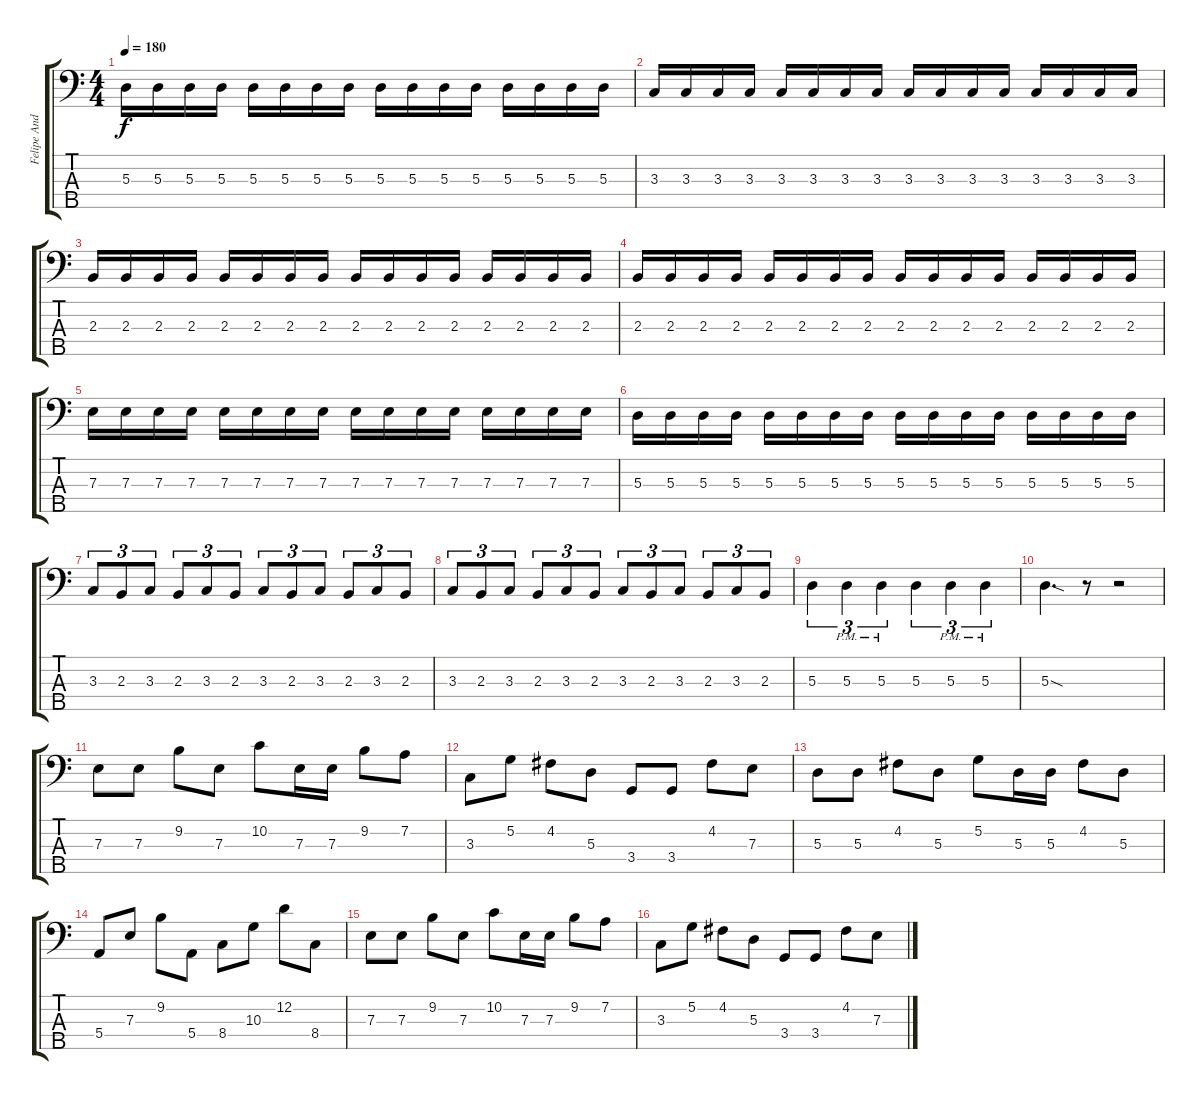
\track ("Felipe Andreoli" "Felipe And") {instrument electricbassfinger}
\staff {score tabs}
\tuning (G2 D2 A1 E1 B0) {hide}
\ts (4 4)
\tempo 180
\clef f4
\ks c
5.3.16{dy f} 5.3.16 5.3.16 5.3.16 5.3.16 5.3.16 5.3.16 5.3.16 5.3.16 5.3.16 5.3.16 5.3.16 5.3.16 5.3.16 5.3.16 5.3.16 |
3.3.16 3.3.16 3.3.16 3.3.16 3.3.16 3.3.16 3.3.16 3.3.16 3.3.16 3.3.16 3.3.16 3.3.16 3.3.16 3.3.16 3.3.16 3.3.16 |
2.3.16 2.3.16 2.3.16 2.3.16 2.3.16 2.3.16 2.3.16 2.3.16 2.3.16 2.3.16 2.3.16 2.3.16 2.3.16 2.3.16 2.3.16 2.3.16 |
2.3.16 2.3.16 2.3.16 2.3.16 2.3.16 2.3.16 2.3.16 2.3.16 2.3.16 2.3.16 2.3.16 2.3.16 2.3.16 2.3.16 2.3.16 2.3.16 |
7.3.16 7.3.16 7.3.16 7.3.16 7.3.16 7.3.16 7.3.16 7.3.16 7.3.16 7.3.16 7.3.16 7.3.16 7.3.16 7.3.16 7.3.16 7.3.16 |
5.3.16 5.3.16 5.3.16 5.3.16 5.3.16 5.3.16 5.3.16 5.3.16 5.3.16 5.3.16 5.3.16 5.3.16 5.3.16 5.3.16 5.3.16 5.3.16 |
3.3.8{tu (3 2)} 2.3.8{tu (3 2)} 3.3.8{tu (3 2)} 2.3.8{tu (3 2)} 3.3.8{tu (3 2)} 2.3.8{tu (3 2)} 3.3.8{tu (3 2)} 2.3.8{tu (3 2)} 3.3.8{tu (3 2)} 2.3.8{tu (3 2)} 3.3.8{tu (3 2)} 2.3.8{tu (3 2)} |
3.3.8{tu (3 2)} 2.3.8{tu (3 2)} 3.3.8{tu (3 2)} 2.3.8{tu (3 2)} 3.3.8{tu (3 2)} 2.3.8{tu (3 2)} 3.3.8{tu (3 2)} 2.3.8{tu (3 2)} 3.3.8{tu (3 2)} 2.3.8{tu (3 2)} 3.3.8{tu (3 2)} 2.3.8{tu (3 2)} |
5.3.4{tu (3 2)} 5.3{pm}.4{tu (3 2)} 5.3{pm}.4{tu (3 2)} 5.3.4{tu (3 2)} 5.3{pm}.4{tu (3 2)} 5.3{pm}.4{tu (3 2)} |
5.3{sod}.4{d} r.8 r.2 |
7.3.8 7.3.8 9.2.8 7.3.8 10.2.8 7.3.16 7.3.16 9.2.8 7.2.8 |
3.3.8 5.2.8 4.2.8 5.3.8 3.4.8 3.4.8 4.2.8 7.3.8 |
5.3.8 5.3.8 4.2.8 5.3.8 5.2.8 5.3.16 5.3.16 4.2.8 5.3.8 |
5.4.8 7.3.8 9.2.8 5.4.8 8.4.8 10.3.8 12.2.8 8.4.8 |
7.3.8 7.3.8 9.2.8 7.3.8 10.2.8 7.3.16 7.3.16 9.2.8 7.2.8 |
3.3.8 5.2.8 4.2.8 5.3.8 3.4.8 3.4.8 4.2.8 7.3.8
